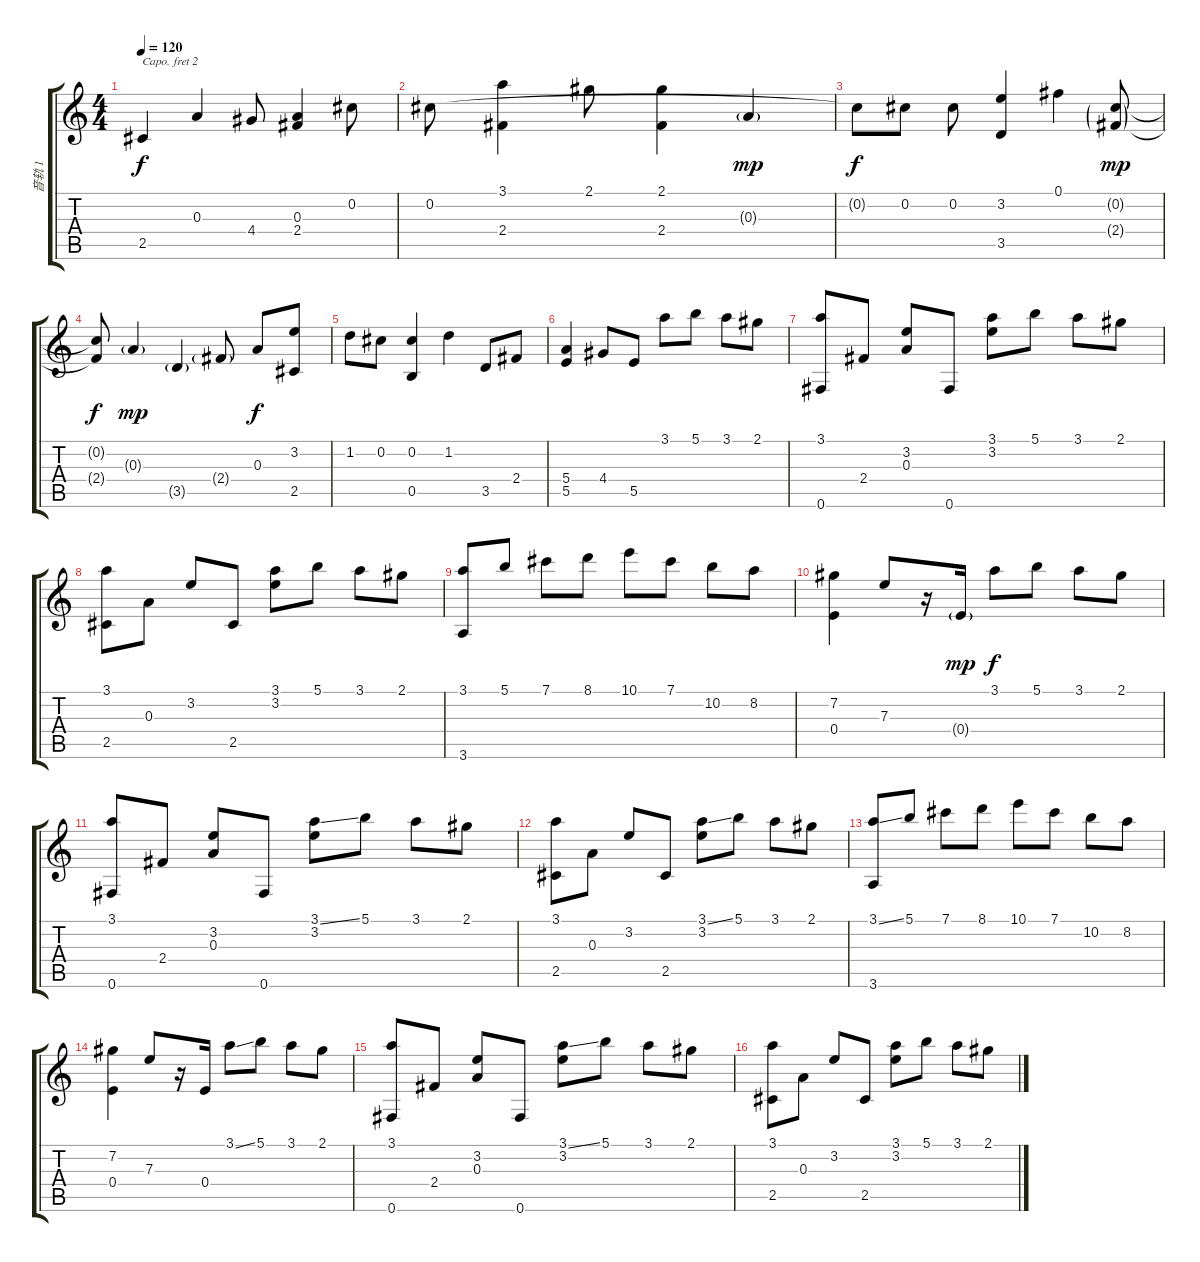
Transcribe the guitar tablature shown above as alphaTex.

\track ("音轨 1" "音轨 1") {instrument acousticguitarsteel}
\staff {score tabs}
\capo 2
\tuning (E4 B3 G3 D3 A2 E2) {hide}
\ts (4 4)
\tempo 120
\clef g2
\ks c
2.5{t}.4{dy f} 0.3.4 4.4.8 (0.3 2.4).4 0.2.8 |
0.2.8 (3.1 2.4).4 2.1.8 (2.1 2.4).4 0.3{g}.4{dy mp} |
0.2{t}.8{dy f} 0.2.8 0.2.8 (3.2 3.5).4 0.1.4 (0.2{g} 2.4{g}).8{dy mp} |
(0.2{t} 2.4{t}).8{dy f} 0.3{g}.4{dy mp} 3.5{g}.4 2.4{g}.8 0.3.8{dy f} (3.2 2.5).8 |
1.2.8 0.2.8 (0.2 0.5).4 1.2.4 3.5.8 2.4.8 |
(5.4 5.5).4 4.4.8 5.5.8 3.1.8 5.1.8 3.1.8 2.1.8 |
(3.1 0.6).8 2.4.8 (3.2 0.3).8 0.6.8 (3.1 3.2).8 5.1.8 3.1.8 2.1.8 |
(3.1 2.5).8 0.3.8 3.2.8 2.5.8 (3.1 3.2).8 5.1.8 3.1.8 2.1.8 |
(3.1 3.6).8 5.1.8 7.1.8 8.1.8 10.1.8 7.1.8 10.2.8 8.2.8 |
(7.2 0.4).4 7.3.8 r.16 0.4{g}.16{dy mp} 3.1.8{dy f} 5.1.8 3.1.8 2.1.8 |
(3.1 0.6).8 2.4.8 (3.2 0.3).8 0.6.8 (3.1{ss} 3.2).8 5.1.8 3.1.8 2.1.8 |
(3.1 2.5).8 0.3.8 3.2.8 2.5.8 (3.1{ss} 3.2).8 5.1.8 3.1.8 2.1.8 |
(3.1{ss} 3.6).8 5.1.8 7.1.8 8.1.8 10.1.8 7.1.8 10.2.8 8.2.8 |
(7.2 0.4).4 7.3.8 r.16 0.4.16 3.1{ss}.8 5.1.8 3.1.8 2.1.8 |
(3.1 0.6).8 2.4.8 (3.2 0.3).8 0.6.8 (3.1{ss} 3.2).8 5.1.8 3.1.8 2.1.8 |
(3.1 2.5).8 0.3.8 3.2.8 2.5.8 (3.1 3.2).8 5.1.8 3.1.8 2.1.8
